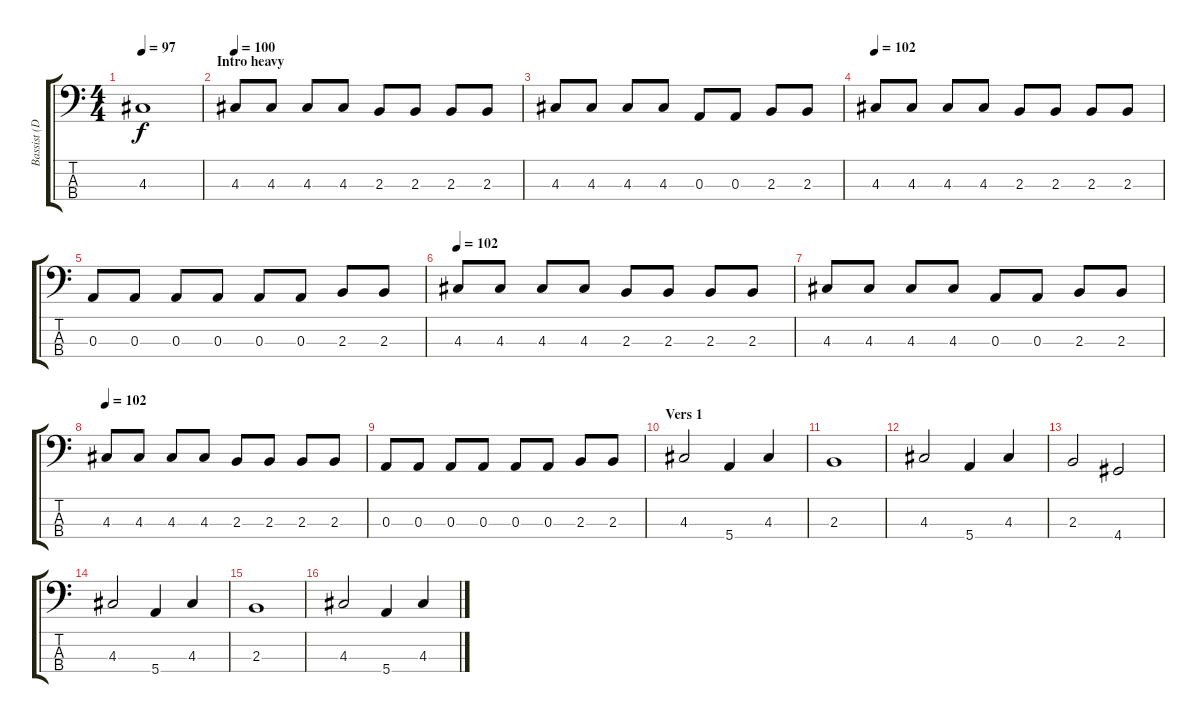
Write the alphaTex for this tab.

\track ("Bassist (Don´t know)" "Bassist (D") {instrument electricbassfinger}
\staff {score tabs}
\tuning (G2 D2 A1 E1) {hide}
\ts (4 4)
\tempo 97
\clef f4
\ks c
4.3.1{dy f} |
\section ("" "Intro heavy")
\tempo 100
4.3.8 4.3.8 4.3.8 4.3.8 2.3.8 2.3.8 2.3.8 2.3.8 |
4.3.8 4.3.8 4.3.8 4.3.8 0.3.8 0.3.8 2.3.8 2.3.8 |
\tempo 102
4.3.8 4.3.8 4.3.8 4.3.8 2.3.8 2.3.8 2.3.8 2.3.8 |
0.3.8 0.3.8 0.3.8 0.3.8 0.3.8 0.3.8 2.3.8 2.3.8 |
\tempo 102
4.3.8 4.3.8 4.3.8 4.3.8 2.3.8 2.3.8 2.3.8 2.3.8 |
4.3.8 4.3.8 4.3.8 4.3.8 0.3.8 0.3.8 2.3.8 2.3.8 |
\tempo 102
4.3.8 4.3.8 4.3.8 4.3.8 2.3.8 2.3.8 2.3.8 2.3.8 |
0.3.8 0.3.8 0.3.8 0.3.8 0.3.8 0.3.8 2.3.8 2.3.8 |
\section ("" "Vers 1")
4.3.2 5.4.4 4.3.4 |
2.3.1 |
4.3.2 5.4.4 4.3.4 |
2.3.2 4.4.2 |
4.3.2 5.4.4 4.3.4 |
2.3.1 |
4.3.2 5.4.4 4.3.4
